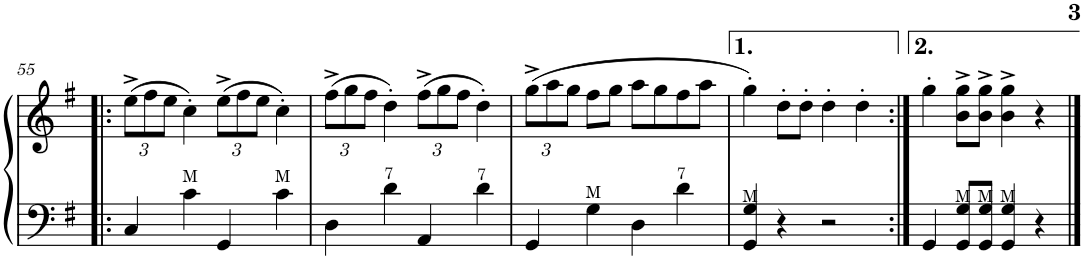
**kern	**kern
*part1	*part1
*staff2	*staff1
*I"Accordion	*
*I'Acc.	*
!!LO:PB:g=z
*clefF4	*clefG2
*k[f#]	*k[f#]
*M2/2	*M2/2
*met(c|)	*met(c|)
*	*Xbrackettup
=55!|:	=55!|:
4C/	(12ee^\L
.	12ff#\
.	12ee\J
4c\	4cc'\)
4GG/	(12ee^\L
.	12ff#\
.	12ee\J
4c\	4cc'\)
=56	=56
4D\	(12ff#^\L
.	12gg\
.	12ff#\J
4d\	4dd'\)
4AA/	(12ff#^\L
.	12gg\
.	12ff#\J
4d\	4dd'\)
=57	=57
4GG/	(12gg^\L
.	12aa\
.	12gg\J
4G\	8ff#\L
.	8gg\J
4D\	8aa\L
.	8gg\
4d\	8ff#\
.	8aa\J
=58	=58
4GG/> 4G/>	4gg'\)
4r	8dd'\L
.	8dd'\J
2r	4dd'\
.	4dd'\
=59:|!	=59:|!
4GG/	4gg'\
8GG/> 8G/>L	8b\^ 8gg\^L
8GG/> 8G/>J	8b\^ 8gg\^J
4GG/> 4G/>	4b\^ 4gg\^
4r	4r
==	==
*-	*-
